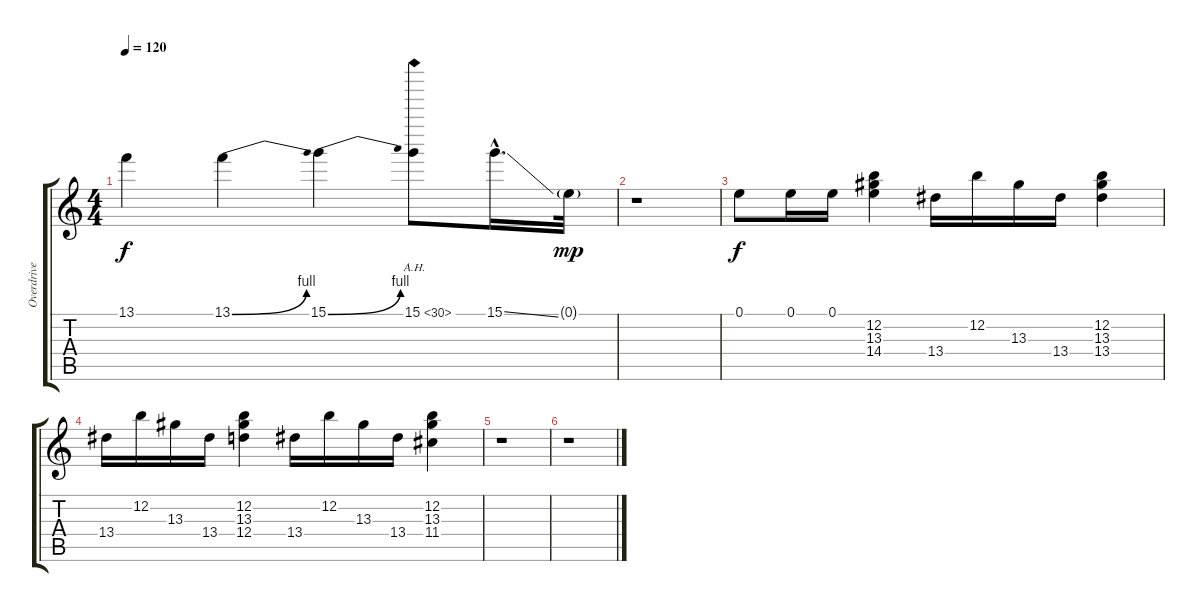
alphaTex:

\track ("Overdrive" "Overdrive") {instrument overdrivenguitar}
\staff {score tabs}
\tuning (E4 B3 G3 D3 A2 E2) {hide}
\ts (4 4)
\tempo 120
\clef g2
\ks c
13.1{t}.4{dy f} 13.1{be (bend 0 0 60 4)}.4 15.1{be (bend 0 0 60 4)}.4 15.1{ah 15}.8 15.1{ss hac}.16{d} 0.1{g}.32{dy mp} |
r.1 |
0.1.8{dy f} 0.1.16 0.1.16 (12.2 13.3 14.4).4 13.4.16 12.2.16 13.3.16 13.4.16 (12.2 13.3 13.4).4 |
13.4.16 12.2.16 13.3.16 13.4.16 (12.2 13.3 12.4).4 13.4.16 12.2.16 13.3.16 13.4.16 (12.2 13.3 11.4).4 |
r.1 |
r.1
